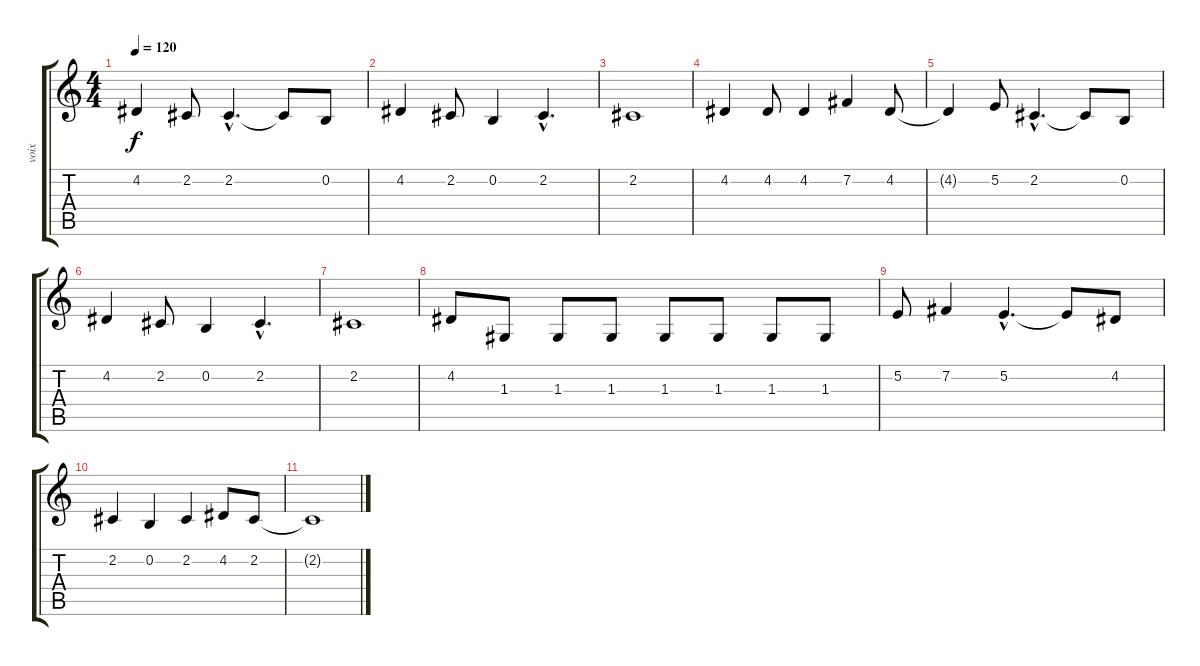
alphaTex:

\track ("voix" "voix") {instrument synthvoice}
\staff {score tabs}
\tuning (E4 B3 G3 D3 A2 E2) {hide}
\ts (4 4)
\tempo 120
\clef g2
\ks c
4.2{t}.4{dy f} 2.2.8 2.2{hac}.4{d} 2.2{t}.8 0.2.8 |
4.2.4 2.2.8 0.2.4 2.2{hac}.4{d} |
2.2.1 |
4.2.4 4.2.8 4.2.4 7.2.4 4.2.8 |
4.2{t}.4 5.2.8 2.2{hac}.4{d} 2.2{t}.8 0.2.8 |
4.2.4 2.2.8 0.2.4 2.2{hac}.4{d} |
2.2.1 |
4.2.8 1.3.8 1.3.8 1.3.8 1.3.8 1.3.8 1.3.8 1.3.8 |
5.2.8 7.2.4 5.2{hac}.4{d} 5.2{t}.8 4.2.8 |
2.2.4 0.2.4 2.2.4 4.2.8 2.2.8 |
2.2{t}.1
